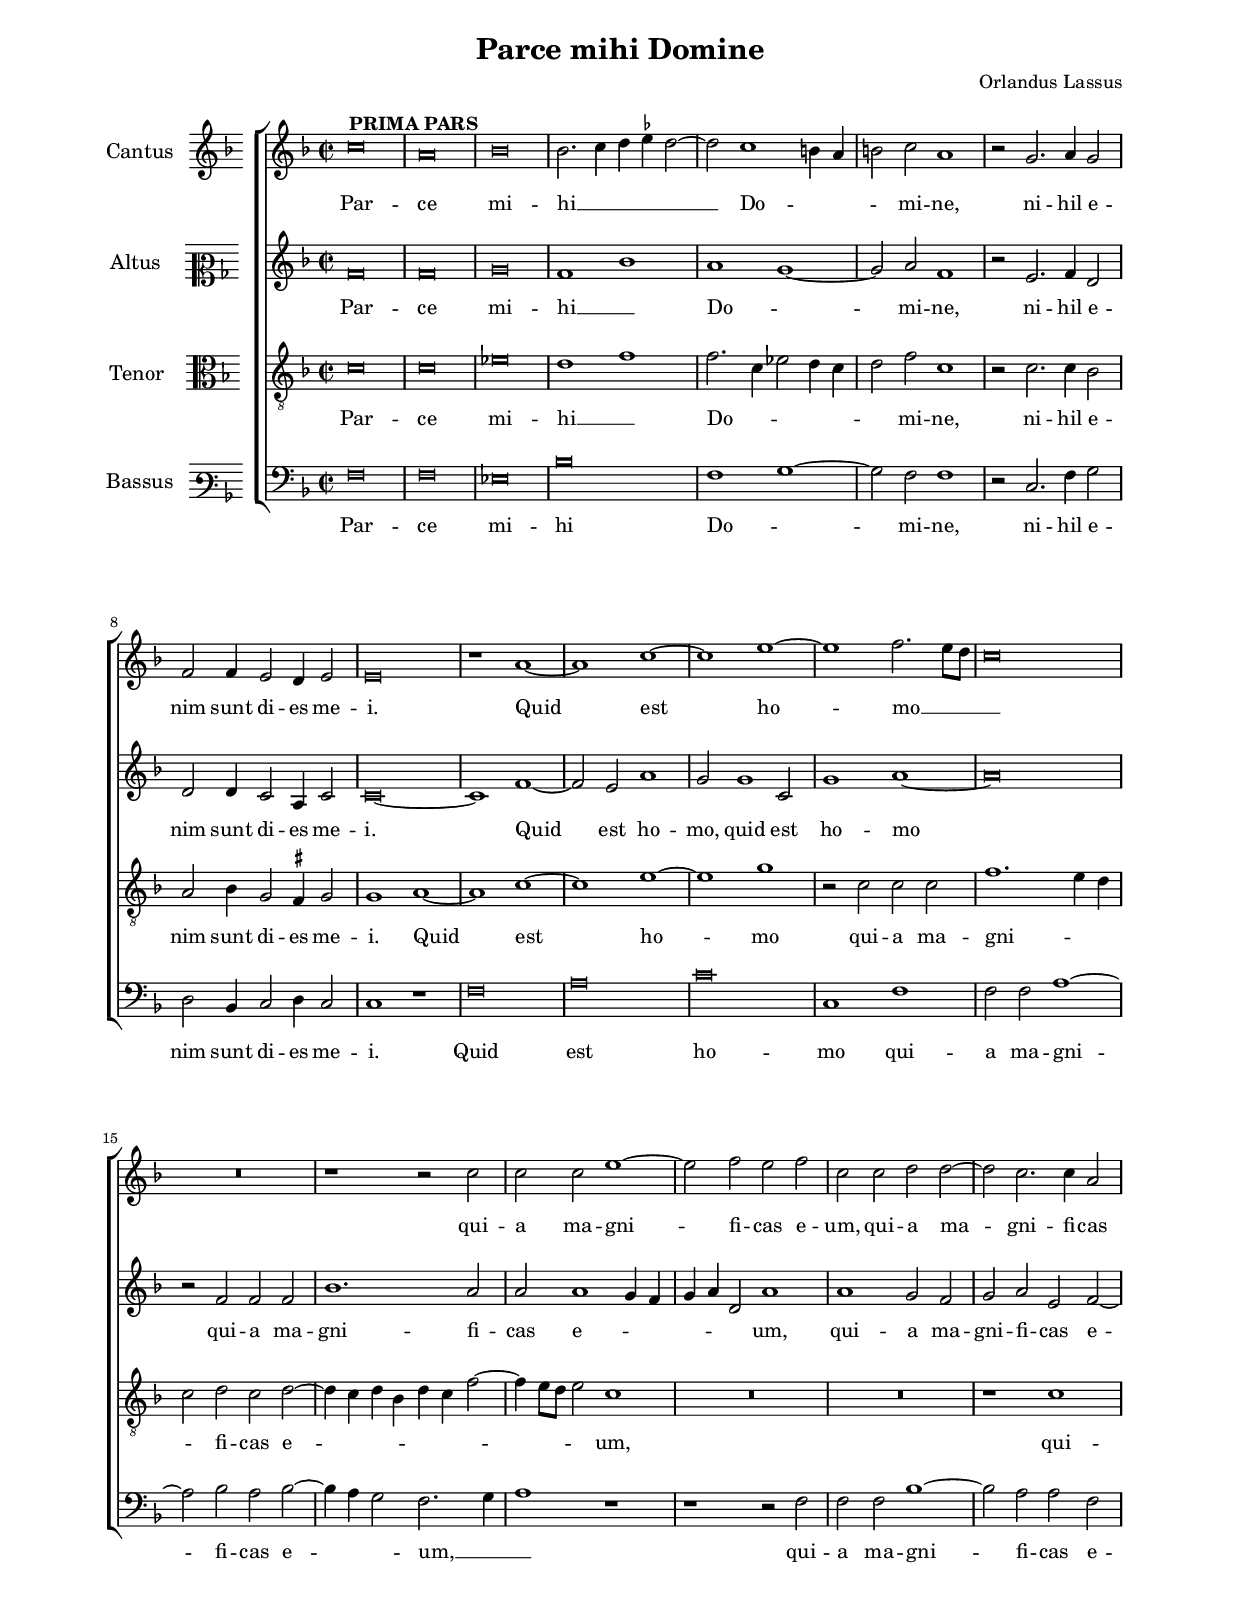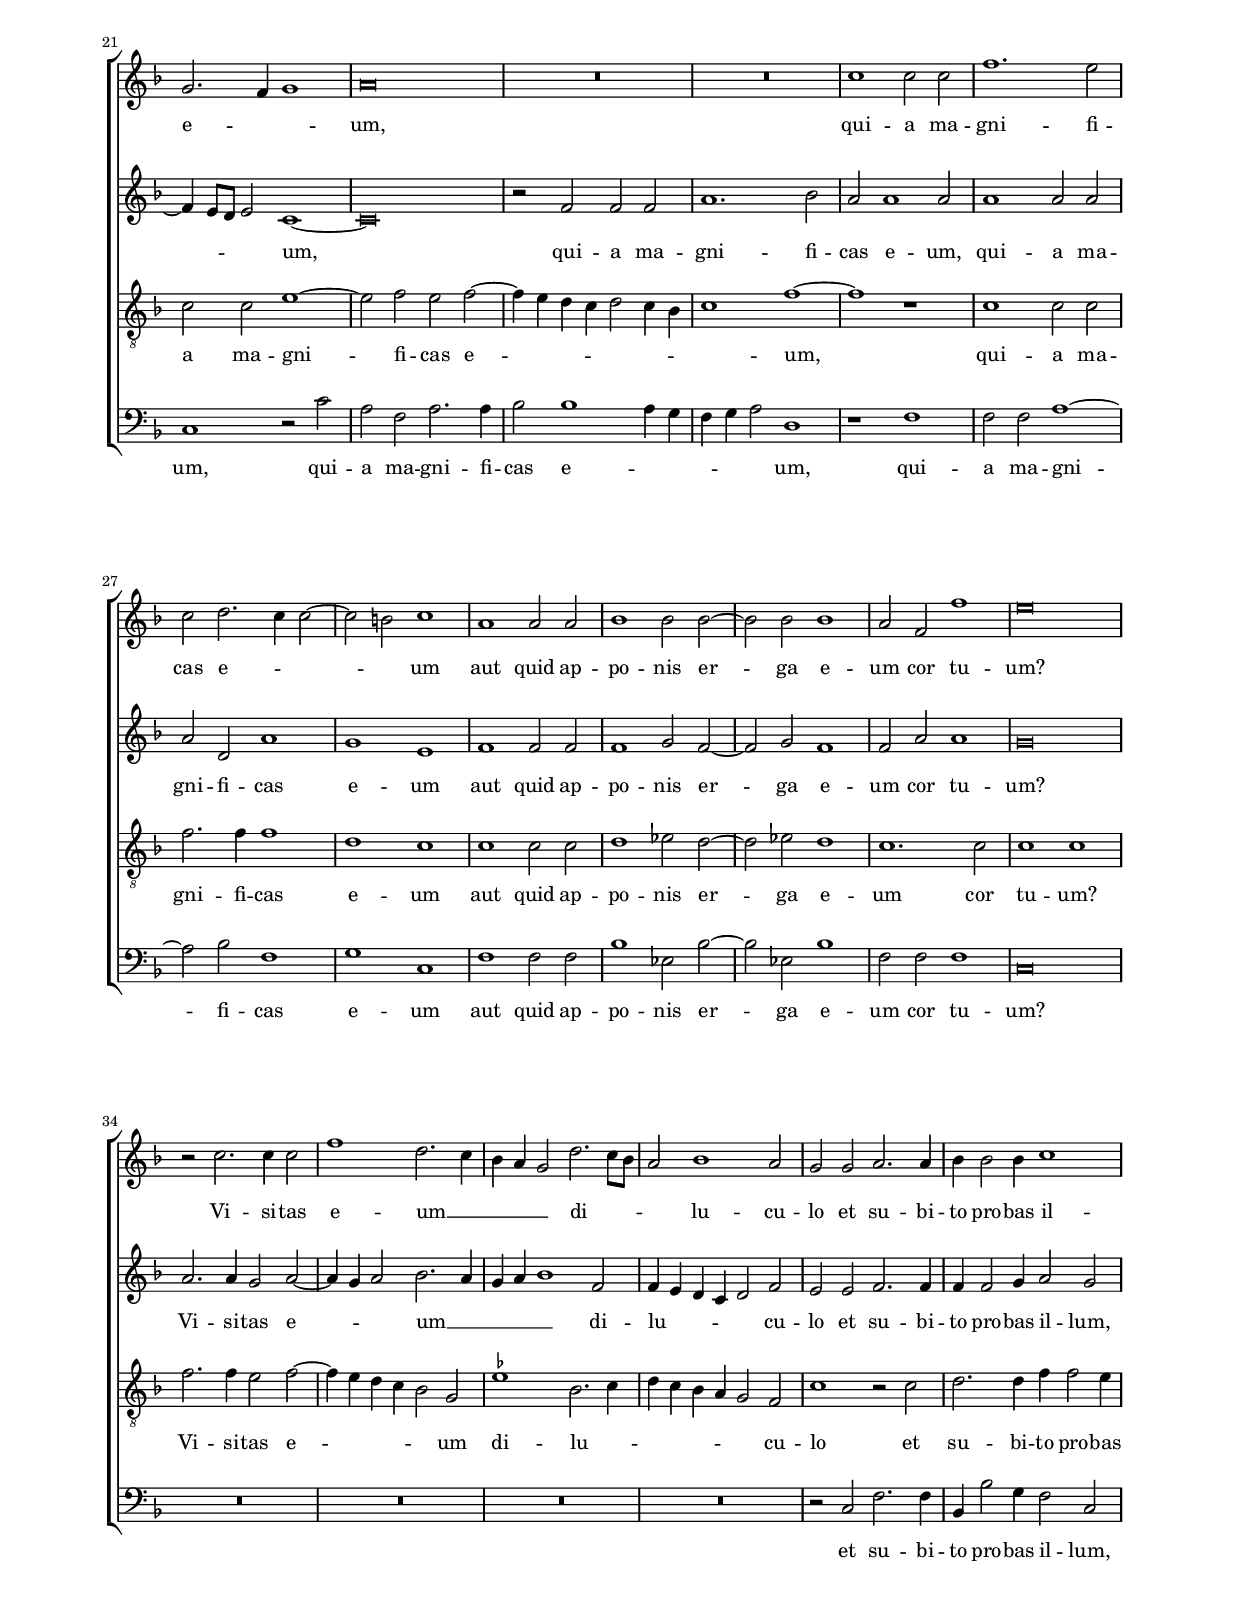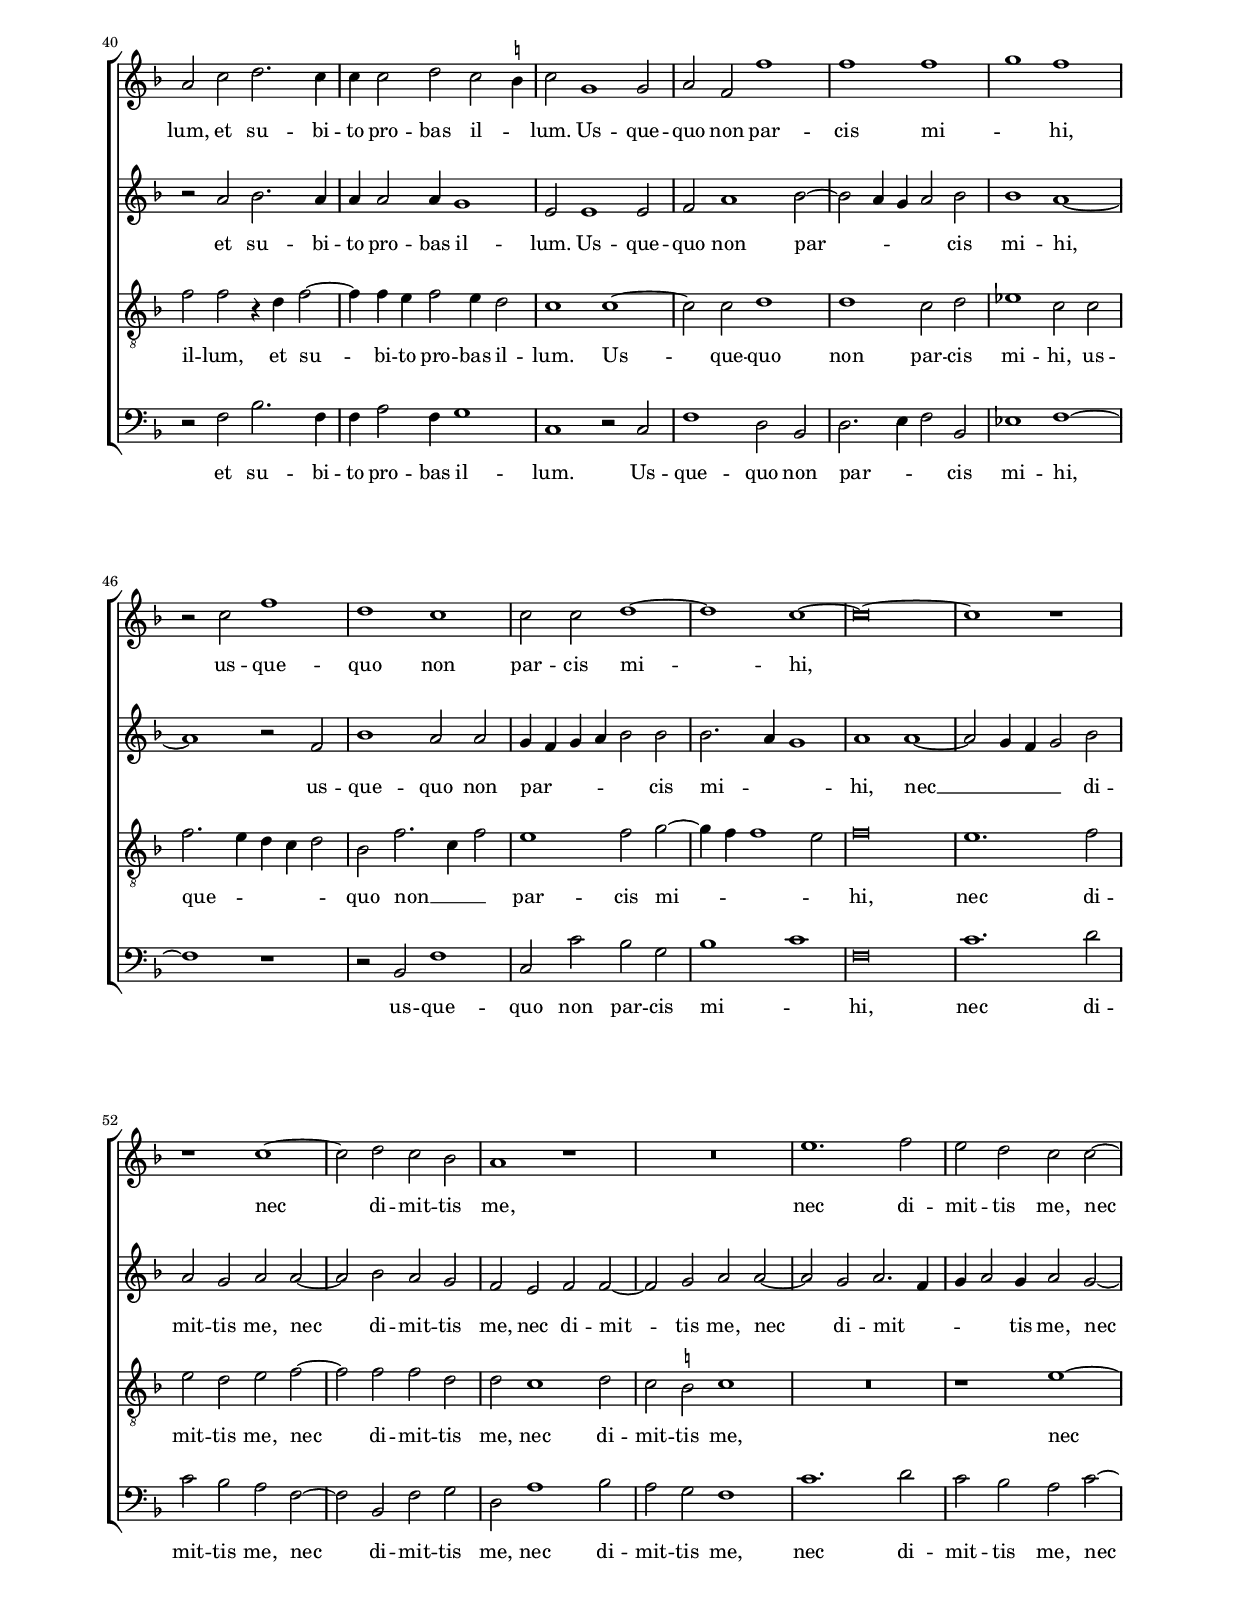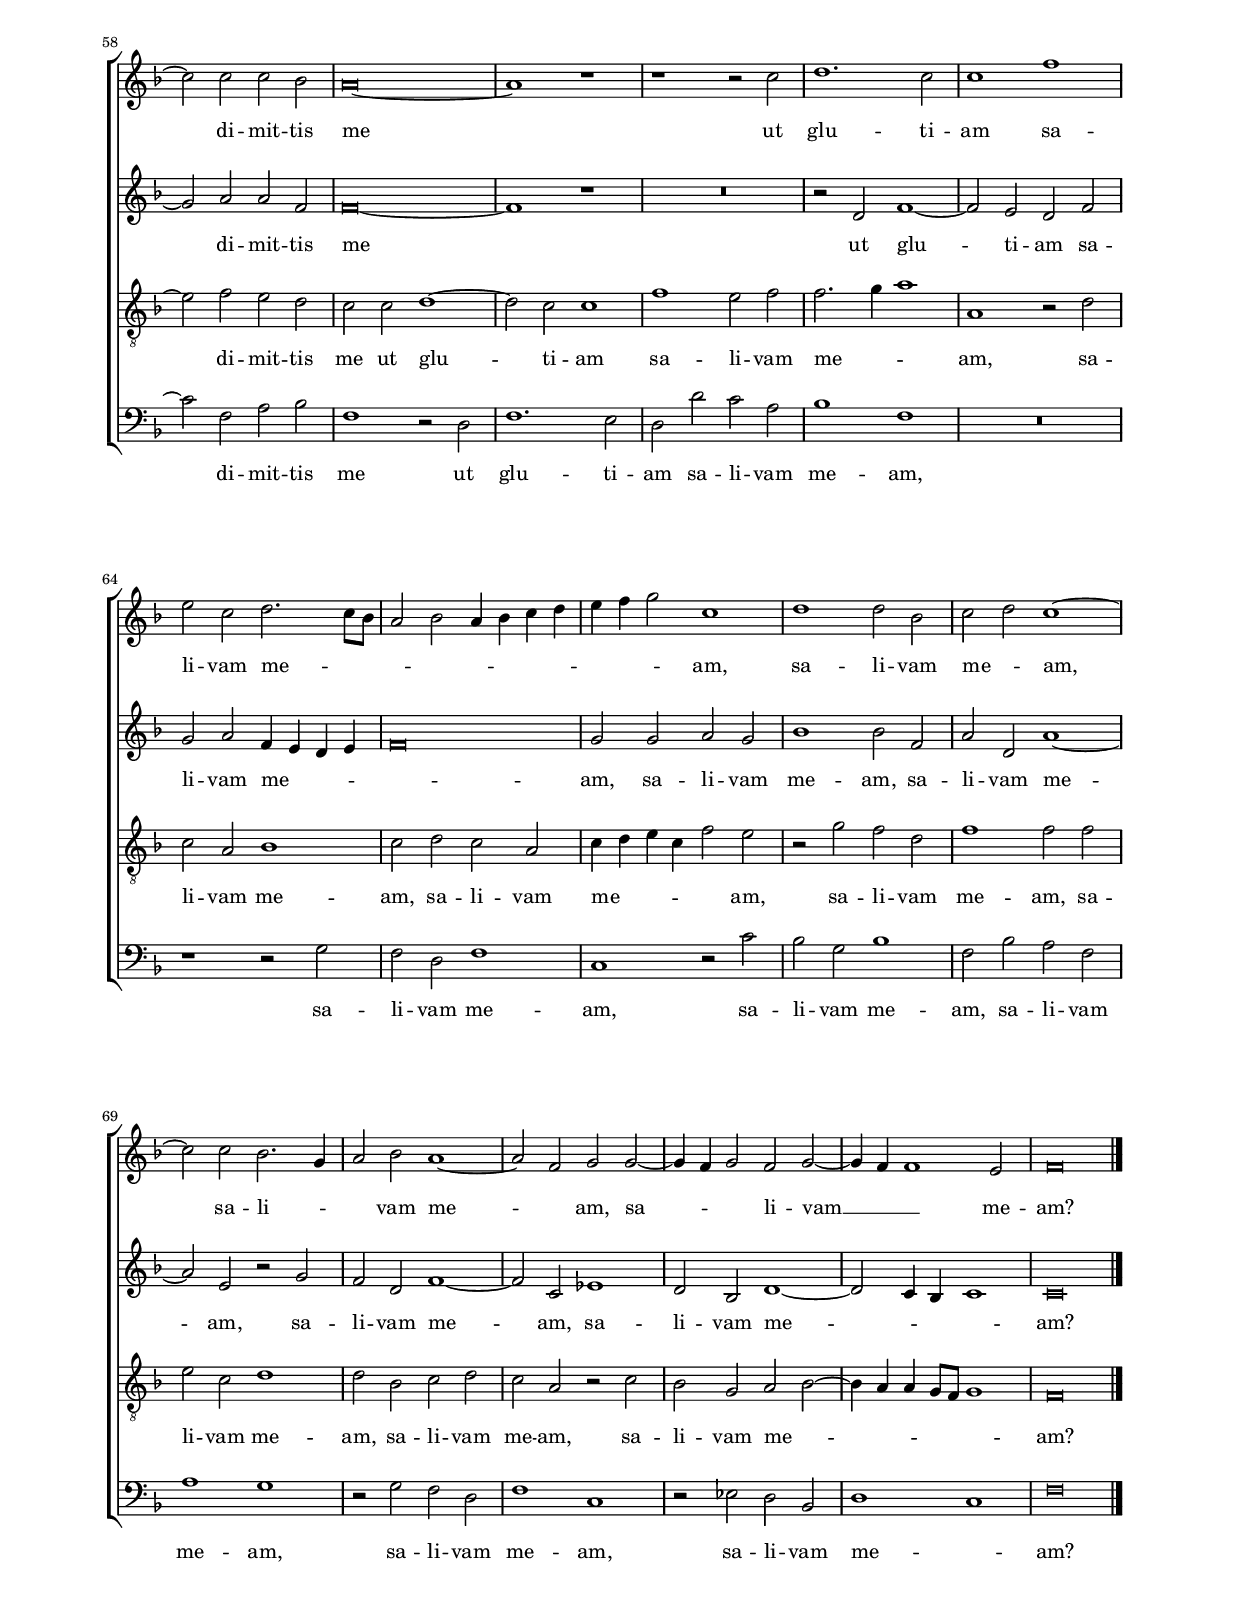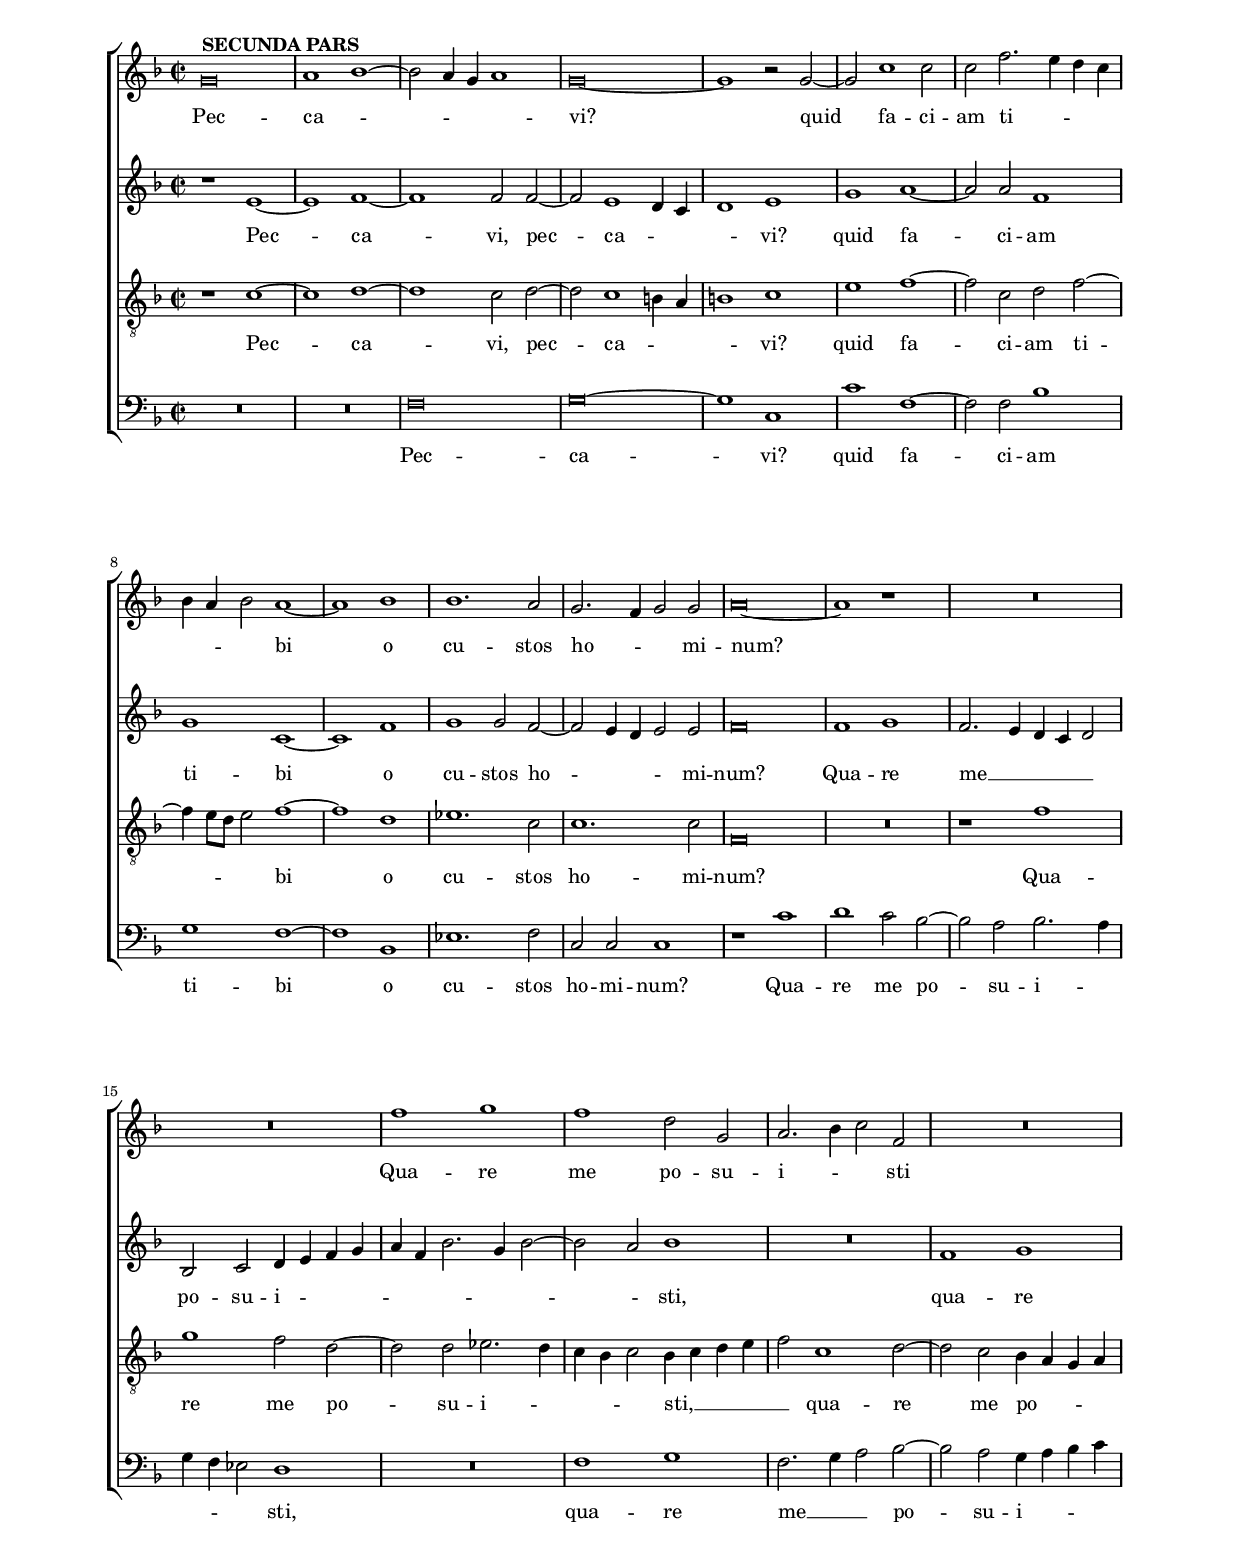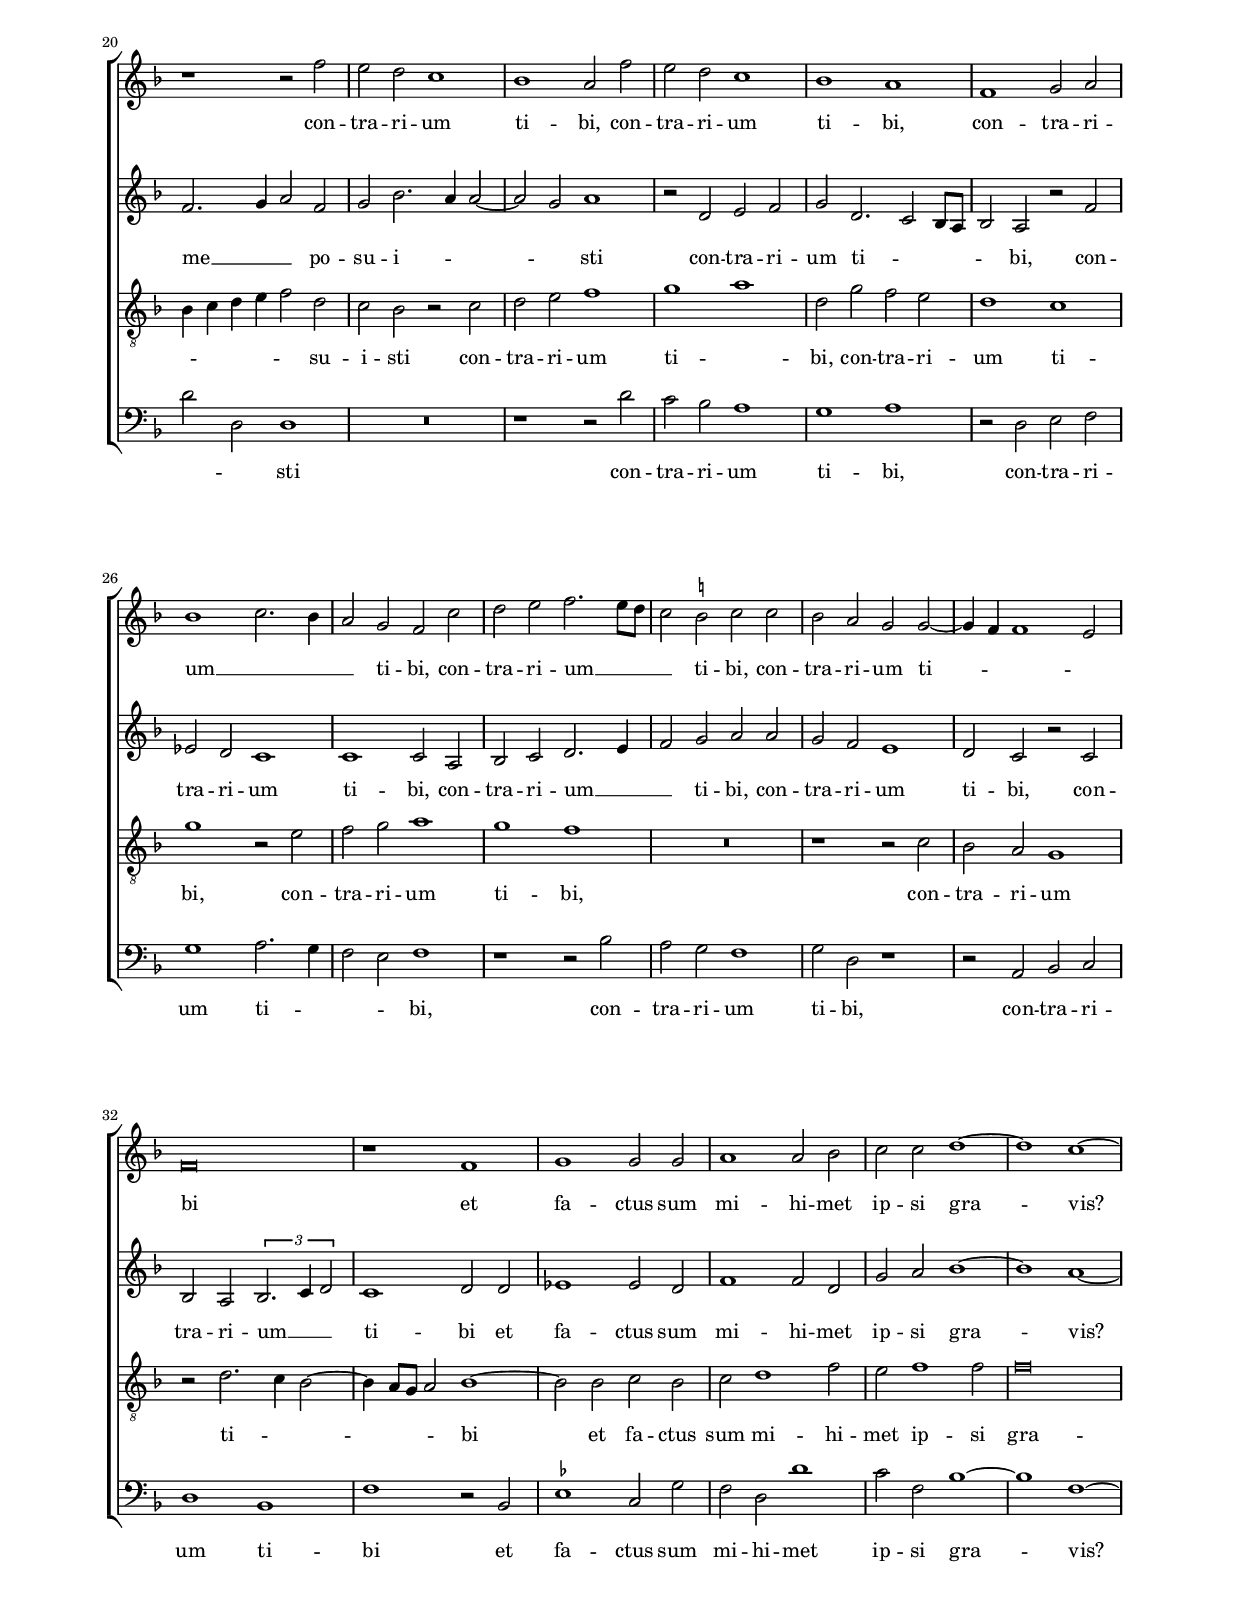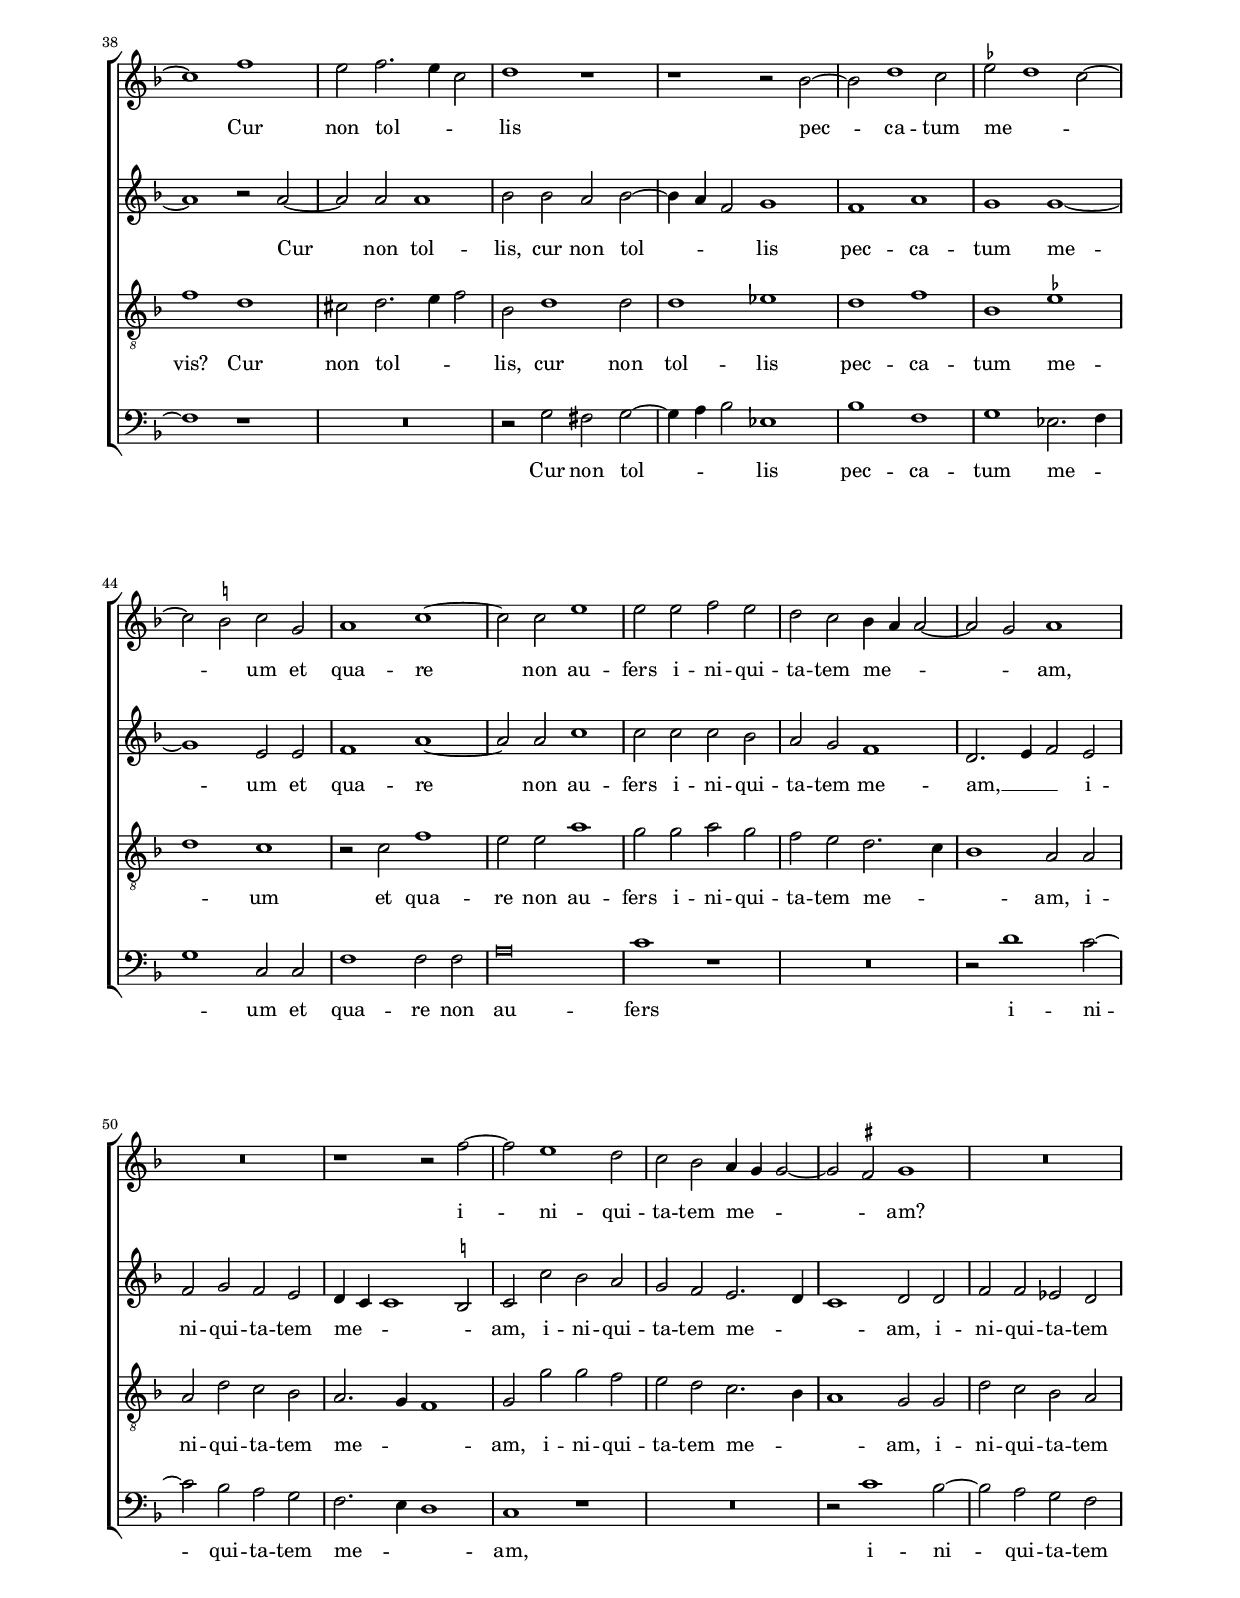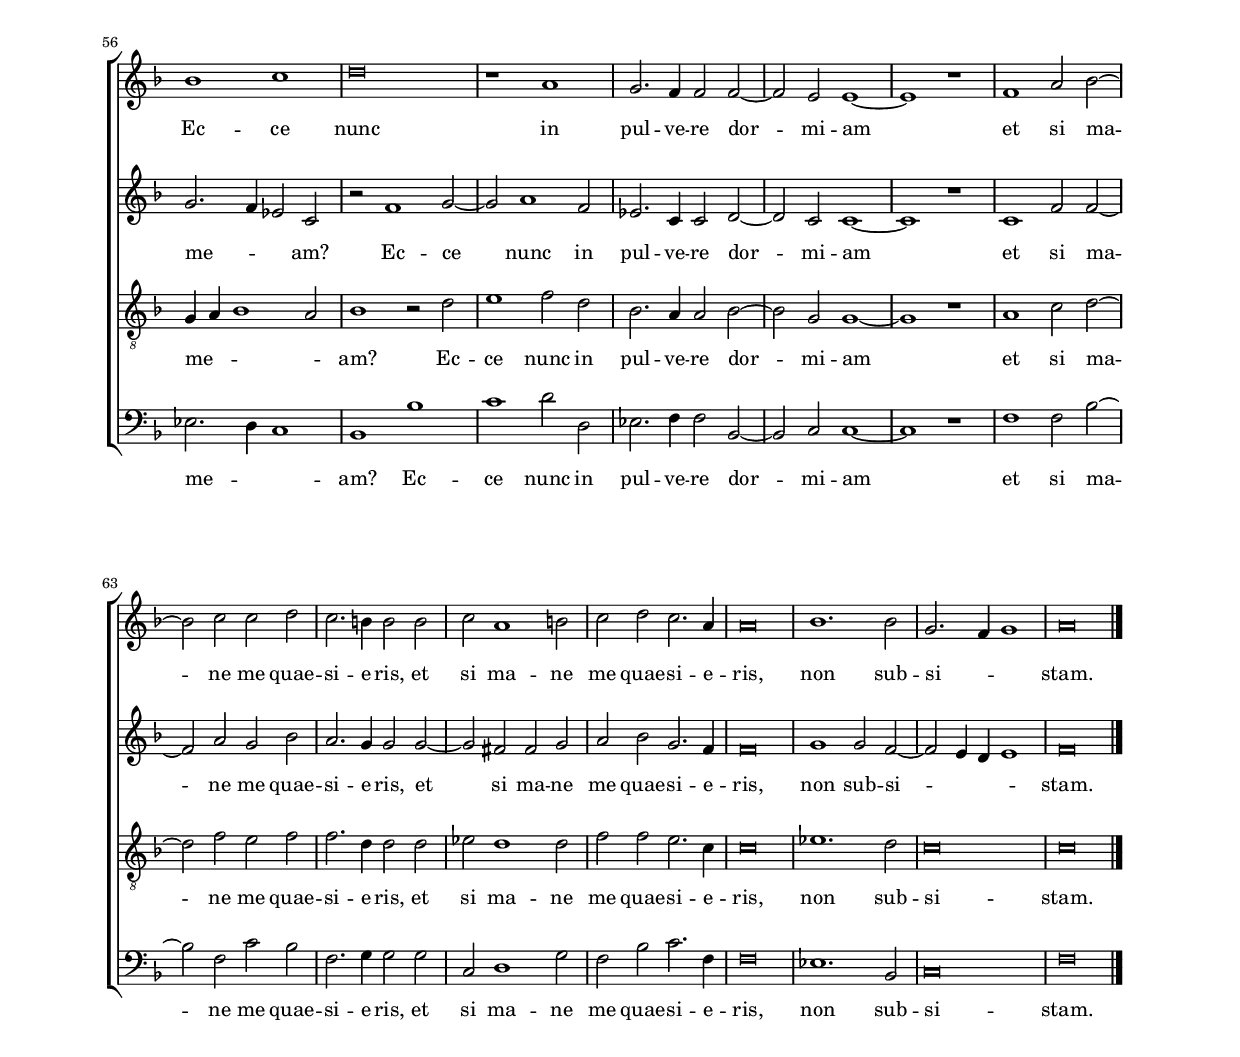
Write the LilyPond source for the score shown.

\header
{
  title="Parce mihi Domine"
  composer="Orlandus Lassus"
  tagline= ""
}

\version "2.18.2"
\include "deutsch.ly"
#(set-global-staff-size 16)
% #(set-default-paper-size "letter")
#(ly:set-option 'point-and-click #f)


	ficta = { \once \set suggestAccidentals = ##t }
	
	forget = #(define-music-function (parser location music) (ly:music?) #{
		\accidentalStyle forget
		$music
		\accidentalStyle default
		#})

	m = \melisma
	me = \melismaEnd


\paper
	{
	top-margin = 1.8 \cm
	bottom-margin = 1.8 \cm
	left-margin = 2 \cm
	right-margin = 2 \cm
	ragged-bottom = ##f
	ragged-last-bottom = ##t
	print-page-number = ##f
	score-system-spacing = #'((basic-distance . 20) (minimum-distance . 14) (padding . 8) (strechability . 50))
	system-system-spacing = #'((basic-distance . 20) (minimum-distance . 14) (padding . 8) (strechability . 50))
	scoreTitleMarkup = \markup { \fill-line  { \null \fontsize #2 \bold \fromproperty #'header:piece \fromproperty #'header:opus } }
%	systems-per-page = 3
%	min-systems-per-page = 3
	}

global = {
	\key f \major
	\time 2/2 \set Score.measureLength = #(ly:make-moment 2/1)
        \skip 1*148 \bar "|."
	% \time 3/1 \once \override Score.TimeSignature.style = #'single-digit \newSpacingSection
        % \mark \markup { \fontsize #-3 \note  #"1" #1 = \fontsize #-3 \note #"1." #1 }
	}
	

incipitcantus = \markup { \score {
	{
	\set Staff.instrumentName = \markup { \fontsize #1 "Cantus" }
	\key f \major
	\clef violin
	s4 \bar ""
	}
	\layout  {
	raggedright = ##t
	indent = 1.6 \cm
	line-width = 2.2\cm
	\context { \Staff \remove Time_signature_engraver }
	\override Staff.Clef.Y-extent = #'(0 . 0)
	}} \hspace #1 }
      
      
incipitaltus = \markup { \score {
	{
	\set Staff.instrumentName = \markup { \fontsize #1 "Altus" }
	\key f \major
	\clef mezzosoprano
	s4 \bar ""
	}
	\layout  {
	raggedright = ##t
	indent = 1.6 \cm
	line-width = 2.2\cm
	\context { \Staff \remove Time_signature_engraver }
	\override Staff.Clef.Y-extent = #'(0 . 0)
	}} \hspace #1 }


incipittenor = \markup { \score {
	{
	\set Staff.instrumentName = \markup { \fontsize #1 "Tenor" }
	\key f \major
	\clef alto
	s4 \bar ""
	}
	\layout  {
	raggedright = ##t
	indent = 1.6 \cm
	line-width = 2.2\cm
	\context { \Staff \remove Time_signature_engraver }
	\override Staff.Clef.Y-extent = #'(0 . 0)
	}} \hspace #1 }
      
      
incipitbassus = \markup { \score {
	{
	\set Staff.instrumentName = \markup { \fontsize #1 "Bassus" }
	\key f \major
	\clef varbaritone
	s4 \bar ""
	}
	\layout  {
	raggedright = ##t
	indent = 1.6 \cm
	line-width = 2.2\cm
	\context { \Staff \remove Time_signature_engraver }
	\override Staff.Clef.Y-extent = #'(0 . 0)
	}} \hspace #1 }


cantus =  \relative c''
	{
	c\breve^\markup { \left-align \bold "PRIMA PARS" }
	a\breve
	b\breve
	b2. c4 d \ficta es d2~
%5
	d2 c1 h4 a |
	h2 c a1
	r2 g2. a4 g2
	f2 f4 e2 d4 e2
	e\breve
%10
	r1 a~ |
	a1 c~
	c1 e~
	e1 f2. e8 d
	c\breve
%15
	R\breve |
	r1 r2 c
	c2 c e1~
	e2 f e f
	c2 c d d~
%20
	d2 c2. c4 a2 |
	g2. f4 g1
	a\breve
	R\breve
	R\breve
%25
	c1 c2 c |
	f1. e2
	c2 d2. c4 c2~
	c2 h c1
	a1 a2 a
%30
	b1 b2 b~ |
	b2 b b1
	a2 f f'1
	e\breve
	r2 c2. c4 c2
%35
	f1 d2. c4 |
	b4 a g2 d'2. c8 b
	a2 b1 a2
	g2 g a2. a4
	b4 b2 b4 c1
%40
	a2 c d2. c4 |
	c4 c2 d c \ficta h4
	c2 g1 g2
	a2 f f'1
	f1 f
%45
	g1 f |
	r2 c f1
	d1 c
	c2 c d1~
	d1 c~
%50
	c\breve~ |
	c1 r
	r1 c~
	c2 d c b
	a1 r
%55
	R\breve |
	e'1. f2
	e2 d c c~
	c2 c c b
	a\breve~
%60
	a1 r |
	r1 r2 c
	d1. c2
	c1 f
	e2 c d2. c8 b
%65
	a2 b a4 b c d |
	e4 f g2 c,1
	d1 d2 b
	c2 d c1~
	c2 c b2. g4
%70
	a2 b a1~ |
	a2 f g g~
	g4 f g2 f g~
	g4 f f1 e2
	f\breve |
	}


altus =  \relative c'
        {
	f\breve
	f\breve
	g\breve
	f1 b
%5
	a1 g~ |
	g2 a f1
	r2 e2. f4 d2
	d2 d4 c2 a4 c2
	c\breve~
%10
	c1 f~ |
	f2 e a1
	g2 g1 c,2
	g'1 a~
	a\breve
%15
	r2 f f f |
	b1. a2
	a2 a1 g4 f
	g4 a d,2 a'1
	a1 g2 f
%20
	g2 a e f~ |
	f4 e8 d e2 c1~
	c\breve
	r2 f f f
	a1. b2
%25
	a2 a1 a2 |
	a1 a2 a
	a2 d, a'1
	g1 e
	f1 f2 f
%30
	f1 g2 f~ |
	f2 g f1
	f2 a a1
	g\breve
	a2. a4 g2 a~
%35
	a4 g a2 b2. a4 |
	g4 a b1 f2
	f4 e d c d2 f
	e2 e f2. f4
	f4 f2 g4 a2 g
%40
	r2 a b2. a4 |
	a4 a2 a4 g1
	e2 e1 e2
	f2 a1 b2~
	b2 a4 g a2 b
%45
	b1 a~ |
	a1 r2 f
	b1 a2 a
	g4 f g a b2 b
	b2. a4 g1
%50
	a1 a~ |
	a2 g4 f g2 b
	a2 g a a~
	a2 b a g
	f2 e f f~
%55
	f2 g a a~ |
	a2 g a2. f4
	g4 a2 g4 a2 g~
	g2 a a f
	f\breve~
%60
	f1 r |
	R\breve
	r2 d f1~
	f2 e d f
	g2 a f4 e d e
%65
	f\breve |
	g2 g a g
	b1 b2 f
	a2 d, a'1~
	a2 e r g
%70
	f2 d f1~ |
	f2 c es1
	d2 b d1~
	d2 c4 b c1
	c\breve |
	}


tenor =  \relative c'
	{
	c\breve
	c\breve
	es\breve
	d1 f
%5
	f2. c4 es2 d4 c |
	d2 f c1
	r2 c2. c4 b2
	a2 b4 g2 \ficta fis4 g2
	g1 a~
%10
	a1 c~ |
	c1 e~
	e1 g
	r2 c, c c
	f1. e4 d
%15
	c2 d c d~ |
	d4 c d b d c f2~
	f4 e8 d e2 c1
	R\breve
	R\breve
%20
	r1 c |
	c2 c e1~
	e2 f e f~
	f4 e d c d2 c4 b
	c1 f~
%25
	f1 r |
	c1 c2 c
	f2. f4 f1
	d1 c
	c1 c2 c
%30
	d1 es2 d~ |
	d2 es d1
	c1. c2
	c1 c
	f2. f4 e2 f~
%35
	f4 e d c b2 g |
	\ficta es'1 b2. c4
	d4 c b a g2 f
	c'1 r2 c
	d2. d4 f4 f2 e4
%40
	f2 f r4 d f2~ |
	f4 f e f2 e4 d2
	c1 c~
	c2 c d1
	d1 c2 d
%45
	es1 c2 c |
	f2. e4 d c d2
	b2 f'2. c4 f2
	e1 f2 g~
	g4 f f1 e2
%50
	f\breve |
	e1. f2
	e2 d e f~
	f2 f f d
	d2 c1 d2
%55
	c2 \ficta h c1 |
	R\breve
	r1 e~
	e2 f e d
	c2 c d1~
%60
	d2 c c1 |
	f1 e2 f
	f2. g4 a1
	a,1 r2 d
	c2 a b1
%65
	c2 d c a |
	c4 d e c f2 e
	r2 g f d
	f1 f2 f
	e2 c d1
%70
	d2 b c d |
	c2 a r c
	b2 g a b~
	b4 a a g8 f g1
	f\breve |
	}


bassus  =  \relative c
	{
	f\breve
	f\breve
	es\breve
	b'\breve
%5
	f1 g~ |
	g2 f f1
	r2 c2. f4 g2
	d2 b4 c2 d4 c2
	c1 r
%10
	f\breve |
	a\breve
	c\breve
	c,1 f
	f2 f a1~
%15
	a2 b a b~ |
	b4 a g2 f2. g4
	a1 r
	r1 r2 f
	f2 f b1~
%20
	b2 a a f |
	c1 r2 c'
	a2 f a2. a4
	b2 b1 a4 g
	f4 g a2 d,1
%25
	r1 f |
	f2 f a1~
	a2 b f1
	g1 c,
	f1 f2 f
%30
	b1 es,2 b'~ |
	b2 es, b'1
	f2 f f1
	c\breve
	R\breve
%35
	R\breve |
	R\breve
	R\breve
	r2 c f2. f4
	b,4 b'2 g4 f2 c
%40
	r2 f b2. f4 |
	f4 a2 f4 g1
	c,1 r2 c
	f1 d2 b
	d2. e4 f2 b,
%45
	es1 f~ |
	f1 r
	r2 b, f'1
	c2 c' b g
	b1 c
%50
	f,\breve |
	c'1. d2
	c2 b a f~
	f2 b, f' g
	d2 a'1 b2
%55
	a2 g f1 |
	c'1. d2
	c2 b a c~
	c2 f, a b
	f1 r2 d
%60
	f1. e2 |
	d2 d' c a
	b1 f
	R\breve
	r1 r2 g
%65
	f2 d f1 |
	c1 r2 c'
	b2 g b1
	f2 b a f
	a1 g
%70
	r2 g f d |
	f1 c
	r2 es d b
	d1 c
	f\breve |
	}


lyricscantus = \lyricmode {
	Par -- ce mi -- hi __ _ _ _ _ Do -- _ _ _ mi -- ne, ni -- hil e -- nim sunt di -- es me -- i.
        Quid est ho -- mo __ _ _ _
        qui -- a ma -- gni -- fi -- cas e -- um,
        qui -- a ma -- gni -- fi -- cas e -- _ _ um,
        qui -- a ma -- gni -- fi -- cas e -- _ _ _ um
        aut quid ap -- po -- nis er -- ga e -- um cor tu -- um?
        Vi -- si -- tas e -- um __ _ _ _ _ di -- _ _ _ lu -- cu -- lo 
        et su -- bi -- to pro -- bas il -- lum,
        et su -- bi -- to pro -- bas il -- _ lum.
        Us -- que -- quo non par -- cis mi -- _ hi,
        us -- que -- quo non par -- cis mi -- hi,
        nec di -- mit -- tis me,
        nec di -- mit -- tis me,
        nec di -- mit -- tis me
        ut glu -- ti -- am 
        sa -- li -- vam me -- _ _ _ _ _ _ _ _ _ _ _ am,
        sa -- li -- vam me -- _ am,
        sa -- li -- _ _ vam me -- _ am,
        sa -- _ _ li -- vam __ _ _ me -- am?
	}


lyricsaltus = \lyricmode {
	Par -- ce mi -- hi __ _ Do -- _ mi -- ne, ni -- hil e -- nim sunt di -- es me -- i.
        Quid est ho -- mo,
        quid est ho -- mo
        qui -- a ma -- gni -- fi -- cas e -- _ _ _ _ _ um,
        qui -- a ma -- gni -- fi -- cas e -- _ _ _ um,
        qui -- a ma -- gni -- fi -- cas e -- um,
        qui -- a ma -- gni -- fi -- cas e -- um
        aut quid ap -- po -- nis er -- ga e -- um cor tu -- um?
        Vi -- si -- tas e -- _ _ um __ _ _ _ _ di -- lu -- _ _ _ _ cu -- lo 
        et su -- bi -- to pro -- bas il -- lum,
        et su -- bi -- to pro -- bas il -- lum.
        Us -- que -- quo non par -- _ _ _ cis mi -- hi,
        us -- que -- quo non par -- _ _ _ _ cis mi -- _ _ hi,
        nec __ _ _ _ di -- mit -- tis me,
        nec di -- mit -- tis me,
        nec di -- mit -- tis me,
        nec di -- mit -- _ _ _ tis me,
        nec di -- mit -- tis me
        ut glu -- ti -- am 
        sa -- li -- vam me -- _ _ _ _ am,
        sa -- li -- vam me -- am,
        sa -- li -- vam me -- am,
        sa -- li -- vam me -- am,
        sa -- li -- vam me -- _ _ _ am?
	}


lyricstenor = \lyricmode {
	Par -- ce mi -- hi __ _ Do -- _ _ _ _ _ mi -- ne, ni -- hil e -- nim sunt di -- es me -- i.
        Quid est ho -- mo 
        qui -- a ma -- gni -- _ _ _ fi -- cas e -- _ _ _ _ _ _ _ _ _ um,
        qui -- a ma -- gni -- fi -- cas e -- _ _ _ _ _ _ _ um,
        qui -- a ma -- gni -- fi -- cas e -- um
        aut quid ap -- po -- nis er -- ga e -- um cor tu -- um?
        Vi -- si -- tas e -- _ _ _ _ um di -- lu -- _ _ _ _ _ _ cu -- lo 
        et su -- bi -- to pro -- bas il -- lum,
        et su -- bi -- to pro -- bas il -- lum.
        Us -- que -- quo non par -- cis mi -- hi,
        us -- que -- _ _ _ _ quo non __ _ _ par -- cis mi -- _ _ _ hi,
        nec di -- mit -- tis me,
        nec di -- mit -- tis me,
        nec di -- mit -- tis me,
        nec di -- mit -- tis me
        ut glu -- ti -- am 
        sa -- li -- vam me -- _ _ am,
        sa -- li -- vam me -- am,
        sa -- li -- vam me -- _ _ _ _ am,
        sa -- li -- vam me -- am,
        sa -- li -- vam me -- am,
        sa -- li -- vam me -- am,
        sa -- li -- vam me -- _ _ _ _ _ _ am?
	}


lyricsbassus = \lyricmode {
	Par -- ce mi -- hi Do -- _ mi -- ne, ni -- hil e -- nim sunt di -- es me -- i.
        Quid est ho -- mo 
        qui -- a ma -- gni -- fi -- cas e -- _ _ um, __ _ _
        qui -- a ma -- gni -- fi -- cas e -- um,
        qui -- a ma -- gni -- fi -- cas e -- _ _ _ _ _ um,
        qui -- a ma -- gni -- fi -- cas e -- um
        aut quid ap -- po -- nis er -- ga e -- um cor tu -- um?
        et su -- bi -- to pro -- bas il -- lum,
        et su -- bi -- to pro -- bas il -- lum.
        Us -- que -- quo non par -- _ _ cis mi -- hi,
        us -- que -- quo non par -- cis mi -- _ hi,
        nec di -- mit -- tis me,
        nec di -- mit -- tis me,
        nec di -- mit -- tis me,
        nec di -- mit -- tis me,
        nec di -- mit -- tis me
        ut glu -- ti -- am 
        sa -- li -- vam me -- am,
        sa -- li -- vam me -- am,
        sa -- li -- vam me -- am,
        sa -- li -- vam me -- am,
        sa -- li -- vam me -- am,
        sa -- li -- vam me -- _ am?
	}


\score
{  
  % \transpose {
	\new ChoirStaff \with { \override StaffGrouper.staff-staff-spacing.basic-distance = #13 }
	<<


	\new Staff << \global
	\new Voice="v1" {
		\set Staff.instrumentName=\incipitcantus
        %       \set Staff.instrumentName="S"
		\set Staff.midiInstrument = "reed organ"
		\clef violin
		\cantus }
	\new Lyrics \lyricsto "v1" {\lyricscantus }
	>>


	\new Staff << \global
	\new Voice="v2" {
		\set Staff.instrumentName=\incipitaltus
        %       \set Staff.instrumentName="A"
		\set Staff.midiInstrument = "reed organ"
		\clef violin 
		\altus}
	\new Lyrics \lyricsto "v2" {\lyricsaltus }
	>>


	\new Staff << \global
	\new Voice="v3" {
		\set Staff.instrumentName=\incipittenor
        %       \set Staff.instrumentName="T"
		\set Staff.midiInstrument = "reed organ"
		\clef "G_8"
		\tenor }
	\new Lyrics \lyricsto "v3" {\lyricstenor }
	>>


	\new Staff << \global
	\new Voice="v4" {
		\set Staff.instrumentName=\incipitbassus
        %       \set Staff.instrumentName="B"
		\set Staff.midiInstrument = "reed organ"
		\clef "bass" 
		\bassus }
	\new Lyrics \lyricsto "v4" {\lyricsbassus}
	>>

	>>
	% } % transpose

	\layout
	{
	indent = 2.5 \cm
	\context { \Lyrics \override VerticalAxisGroup.nonstaff-relatedstaff-spacing.padding = #2 }
%	\context { \Lyrics \override LyricText.font-size = #1 }
	\context { \Staff \override TimeSignature.break-visibility = #end-of-line-invisible }
%	\context { \Staff \override InstrumentName.X-offset = #'-25 }
%	\context { \Voice \override Slur.transparent = ##t }
%	\context { \Voice \override AccidentalSuggestion.avoid-slur = #'ignore }
%	\context { \Voice \override AccidentalSuggestion.outside-staff-priority = ##f }
	\context { \Score \override BarNumber.padding = #2 }
	\context { \Voice \override NoteHead.style = #'baroque }
	}

\midi
	{
    	\tempo 2 = 90
	}

}

%%%%%%%%%%%%%%%%%%%%  SECUNDA PARS


global = {
	\key f \major
	\time 2/2 \set Score.measureLength = #(ly:make-moment 2/1)
        \skip 1*140 \bar "|."
	}


cantus =  \relative c''
	{
	g\breve^\markup { \left-align \bold "SECUNDA PARS" }
	a1 b~
	b2 a4 g a1
	g\breve~
%5
	g1 r2 g~ |
	g2 c1 c2
	c2 f2. e4 d c
	b4 a b2 a1~
	a1 b
%10
	b1. a2 |
	g2. f4 g2 g
	a\breve~
	a1 r
	R\breve
%15
	R\breve |
	f'1 g
	f1 d2 g,
	a2. b4 c2 f,
	R\breve
%20
	r1 r2 f' |
	e2 d c1
	b1 a2 f'
	e2 d c1
	b1 a
%25
	f1 g2 a |
	b1 c2. b4
	a2 g f c'
	d2 e f2. e8 d
	c2 \ficta h c c
%30
	b2 a g g~ |
	g4 f f1 e2
	f\breve
	r1 f
	g1 g2 g
%35
	a1 a2 b |
	c2 c d1~
	d1 c~
	c1 f
	e2 f2. e4 c2
%40
	d1 r |
	r1 r2 b~
	b2 d1 c2
	\ficta es2 d1 c2~
	c2 \ficta h c g
%45
	a1 c~ |
	c2 c e1
	e2 e f e
	d2 c b4 a a2~
	a2 g a1
%50
	R\breve |
	r1 r2 f'~
	f2 e1 d2
	c2 b a4 g g2~
	g2 \ficta fis g1
%55
	R\breve |
	b1 c
	d\breve
	r1 a
	g2. f4 f2 f~
%60
	f2 e e1~ |
	e1 r
	f1 a2 b~
	b2 c c d
	c2. h4 h2 h
%65
	c2 a1 h2 |
	c2 d c2. a4
	a\breve
	b1. b2
	g2. f4 g1
%70
	a\breve |
	}


altus =  \relative c'
        {
	r1 e~
	e1 f~
	f1 f2 f~
	f2 e1 d4 c
%5
	d1 e |
	g1 a~
	a2 a f1
	g1 c,~
	c1 f
%10
	g1 g2 f~ |
	f2 e4 d e2 e
	f\breve
	f1 g
	f2. e4 d c d2
%15
	b2 c d4 e f g |
	a4 f b2. g4 b2~
	b2 a b1
	R\breve
	f1 g
%20
	f2. g4 a2 f |
	g2 b2. a4 a2~
	a2 g a1
	r2 d, e f
	g2 d2. c2 b8 a
%25
	b2 a r f' |
	es2 d c1
	c1 c2 a
	b2 c d2. e4
	f2 g a a
%30
	g2 f e1 |
	d2 c r c
        b2 a \tuplet 3/2 { b2. c4 d2 } 
	c1 d2 d
	es1 es2 d
%35
	f1 f2 d |
	g2 a b1~
	b1 a~
	a1 r2 a~
	a2 a a1
%40
	b2 b a b~ |
	b4 a f2 g1
	f1 a
	g1 g~
	g1 e2 e
%45
	f1 a~ |
	a2 a c1
	c2 c c b
	a2 g f1
	d2. e4 f2 e
%50
	f2 g f e |
	d4 c c1 \ficta h2
	c2 c' b a
	g2 f e2. d4
	c1 d2 d
%55
	f2 f es d |
	g2. f4 es2 c
	r2 f1 g2~
	g2 a1 f2
	es2. c4 c2 d~
%60
	d2 c c1~ |
	c1 r
	c1 f2 f~
	f2 a g b
	a2. g4 g2 g~
%65
	g2 fis fis g |
	a2 b g2. f4
	f\breve
	g1 g2 f~
	f2 e4 d e1
%70
	f\breve |
	}


tenor =  \relative c'
	{
	r1 c~
	c1 d~
	d1 c2 d~
	d2 c1 h4 a
%5
	h1 c |
	e1 f~
	f2 c d f~
	f4 e8 d e2 f1~
	f1 d
%10
	es1. c2 |
	c1. c2
	f,\breve
	R\breve
	r1 f'
%15
	g1 f2 d~ |
	d2 d es2. d4
	c4 b c2 b4 c d e
	f2 c1 d2~
	d2 c b4 a g a
%20
	b4 c d e f2 d |
	c2 b r c
	d2 e f1 |
	g1 a
	d,2 g f e
%25
	d1 c |
	g'1 r2 e
	f2 g a1
	g1 f
	R\breve
%30
	r1 r2 c |
	b2 a g1
	r2 d'2. c4 b2~
	b4 a8 g a2 b1~
	b2 b c b
%35
	c2 d1 f2 |
	e2 f1 f2
	f\breve
	f1 d
	cis2 d2. e4 f2
%40
	b,2 d1 d2 |
	d1 es
	d1 f
	b,1 \ficta es
	d1 c
%45
	r2 c f1 |
	e2 e a1
	g2 g a g
	f2 e d2. c4
	b1 a2 a
%50
	a2 d c b |
	a2. g4 f1
	g2 g' g f
	e2 d c2. b4
	a1 g2 g
%55
	d'2 c b a |
	g4 a b1 a2
	b1 r2 d
	e1 f2 d
	b2. a4 a2 b~
%60
	b2 g g1~ |
	g1 r
	a1 c2 d~
	d2 f e f
	f2. d4 d2 d
%65
	es2 d1 d2 |
	f2 f e2. c4
	c\breve
	es1. d2
	c\breve
%70
	c\breve |
	}


bassus  =  \relative c
	{
	R\breve
	R\breve
	f\breve
	g\breve~
%5
	g1 c, |
	c'1 f,~
	f2 f b1
	g1 f~
	f1 b,
%10
	es1. f2 |
	c2 c c1
	r1 c'
	d1 c2 b~
	b2 a b2. a4
%15
	g4 f es2 d1 |
	R\breve
	f1 g
	f2. g4 a2 b~
	b2 a g4 a b c
%20
	d2 d, d1 |
	R\breve
	r1 r2 d'
	c2 b a1
	g1 a
%25
	r2 d, e f |
	g1 a2. g4
	f2 e f1
	r1 r2 b
	a2 g f1
%30
	g2 d r1 |
	r2 a b c
	d1 b
	f'1 r2 b,
	\ficta es1 c2 g'
%35
	f2 d d'1 |
	c2 f, b1~
	b1 f~
	f1 r
	R\breve
%40
	r2 g fis g~ |
	g4 a b2 es,1
	b'1 f
	g1 es2. f4
	g1 c,2 c
%45
	f1 f2 f |
	a\breve
	c1 r
	R\breve
	r2 d1 c2~
%50
	c2 b a g |
	f2. e4 d1
	c1 r
	R\breve
	r2 c'1 b2~
%55
	b2 a g f |
	es2. d4 c1
	b1 b'
	c1 d2 d,
	es2. f4 f2 b,~
%60
	b2 c c1~ |
	c1 r
	f1 f2 b~
	b2 f c' b
	f2. g4 g2 g
%65
	c,2 d1 g2 |
	f2 b c2. f,4
	f\breve
	es1. b2
	c\breve
%70
	f\breve |
	}


lyricscantus = \lyricmode {
	Pec -- ca -- _ _ _ _ vi?
        quid fa -- ci -- am ti -- _ _ _ _ _ _ bi o cu -- stos ho -- _ _ mi -- num?
        Qua -- re me po -- su -- i -- _ _ sti 
        con -- tra -- ri -- um ti -- bi,
        con -- tra -- ri -- um ti -- bi,
        con -- tra -- ri -- um __ _ _ _ ti -- bi,
        con -- tra -- ri -- um __ _ _ _ ti -- bi,
        con -- tra -- ri -- um ti -- _ _ _ bi
        et fa -- ctus sum mi -- hi -- met ip -- si gra -- vis?
        Cur non tol -- _ _ lis pec -- ca -- tum me -- _ _ _ um
        et qua -- re non au -- fers 
        i -- ni -- qui -- ta -- tem me -- _ _ _ am,
        i -- ni -- qui -- ta -- tem me -- _ _ _ am?
        Ec -- ce nunc in pul -- ve -- re dor -- mi -- am
        et si ma -- ne me quae -- si -- e -- ris,
        et si ma -- ne me quae -- si -- e -- ris,
        non sub -- si -- _ _ stam.
	}


lyricsaltus = \lyricmode {
	Pec -- ca -- vi,
        pec -- ca -- _ _ _ vi?
        quid fa -- ci -- am ti -- bi o cu -- stos ho -- _ _ _ mi -- num?
        Qua -- re me __ _ _ _ _ po -- su -- i -- _ _ _ _ _ _ _ _ _ sti,
        qua -- re me __ _ _ po -- su -- i -- _ _ _ sti
        con -- tra -- ri -- um ti -- _ _ _ _ bi,
        con -- tra -- ri -- um ti -- bi,
        con -- tra -- ri -- um __ _ _ ti -- bi,
        con -- tra -- ri -- um ti -- bi,
        con -- tra -- ri -- um __ _ _ ti -- bi
        et fa -- ctus sum mi -- hi -- met ip -- si gra -- vis?
        Cur non tol -- lis,
        cur non tol -- _ _ lis pec -- ca -- tum me -- um
        et qua -- re non au -- fers 
        i -- ni -- qui -- ta -- tem me -- am, __ _ _ 
        i -- ni -- qui -- ta -- tem me -- _ _ _ am,
        i -- ni -- qui -- ta -- tem me -- _ _ am,
        i -- ni -- qui -- ta -- tem me -- _ _ am?
        Ec -- ce nunc in pul -- ve -- re dor -- mi -- am
        et si ma -- ne me quae -- si -- e -- ris,
        et si ma -- ne me quae -- si -- e -- ris,
        non sub -- si -- _ _ _ stam.
	}


lyricstenor = \lyricmode {
	Pec -- ca -- vi,
        pec -- ca -- _ _ _ vi?
        quid fa -- ci -- am ti -- _ _ _ bi o cu -- stos ho -- mi -- num?
        Qua -- re me po -- su -- i -- _ _ _ _ sti, __ _ _ _ _ 
        qua -- re me po -- _ _ _ _ _ _ _ _ su -- i -- sti
        con -- tra -- ri -- um ti -- _ bi,
        con -- tra -- ri -- um ti -- bi,
        con -- tra -- ri -- um ti -- bi,
        con -- tra -- ri -- um ti -- _ _ _ _ _ bi
        et fa -- ctus sum mi -- hi -- met ip -- si gra -- vis?
        Cur non tol -- _ _ lis,
        cur non tol -- lis pec -- ca -- tum me -- _ um
        et qua -- re non au -- fers 
        i -- ni -- qui -- ta -- tem me -- _ _ am,
        i -- ni -- qui -- ta -- tem me -- _ _ am,
        i -- ni -- qui -- ta -- tem me -- _ _ am,
        i -- ni -- qui -- ta -- tem me -- _ _ _ am?
        Ec -- ce nunc in pul -- ve -- re dor -- mi -- am
        et si ma -- ne me quae -- si -- e -- ris,
        et si ma -- ne me quae -- si -- e -- ris,
        non sub -- si -- stam.
	}


lyricsbassus = \lyricmode {
	Pec -- ca -- vi?
        quid fa -- ci -- am ti -- bi o cu -- stos ho -- mi -- num?
        Qua -- re me po -- su -- i -- _ _ _ _ sti,
        qua -- re me __ _ _ po -- su -- i -- _ _ _ _ _ sti
        con -- tra -- ri -- um ti -- bi,
        con -- tra -- ri -- um ti -- _ _ _ bi,
        con -- tra -- ri -- um ti -- bi,
        con -- tra -- ri -- um ti -- bi
        et fa -- ctus sum mi -- hi -- met ip -- si gra -- vis?
        Cur non tol -- _ _ lis pec -- ca -- tum me -- _ _ um
        et qua -- re non au -- fers
        i -- ni -- qui -- ta -- tem me -- _ _ am,
        i -- ni -- qui -- ta -- tem me -- _ _ am?
        Ec -- ce nunc in pul -- ve -- re dor -- mi -- am
        et si ma -- ne me quae -- si -- e -- ris,
        et si ma -- ne me quae -- si -- e -- ris,
        non sub -- si -- stam.
	}


\score
{  
  % \transpose {
	\new ChoirStaff \with { \override StaffGrouper.staff-staff-spacing.basic-distance = #13 }
	<<

	\new Staff <<\global
	\new Voice="v1" {
	  %\set Staff.instrumentName="Cantus"
		\set Staff.midiInstrument = "reed organ"
		\clef violin
		\cantus }
	\new Lyrics \lyricsto "v1" {\lyricscantus }
	>>


	\new Staff << \global
	\new Voice="v2" {
	  %\set Staff.instrumentName="Altus"
		\set Staff.midiInstrument = "reed organ"
		\clef violin 
		\altus}
	\new Lyrics \lyricsto "v2" {\lyricsaltus }
	>>


	\new Staff <<\global
	\new Voice="v3" {
	  %\set Staff.instrumentName="Tenor"
		\set Staff.midiInstrument = "reed organ"
		\clef "G_8"
		\tenor }
	\new Lyrics \lyricsto "v3" {\lyricstenor }
	>>


	\new Staff <<\global
	\new Voice="v4" {
	  %\set Staff.instrumentName="Bassus"
		\set Staff.midiInstrument = "reed organ"
		\clef "bass" 
		\bassus }
	\new Lyrics \lyricsto "v4" {\lyricsbassus}
	>>

	>>
	% } % transpose
		
	\layout
	{
	indent = 0 \cm
	\context { \Lyrics \override VerticalAxisGroup.nonstaff-relatedstaff-spacing.padding = #2 }
%	\context { \Lyrics \override LyricText.font-size = #1 }
	\context { \Staff \override TimeSignature.break-visibility = #end-of-line-invisible }
%	\context { \Staff \override InstrumentName.X-offset = #'-25 }
%	\context { \Voice \override Slur.transparent = ##t }
%	\context { \Voice \override AccidentalSuggestion.avoid-slur = #'ignore }
%	\context { \Voice \override AccidentalSuggestion.outside-staff-priority = ##f }
	\context { \Score \override BarNumber.padding = #2 }
	\context { \Voice \override NoteHead.style = #'baroque }
	}
	
\midi
	{
    	\tempo 2 = 90
	}
	
}

% EOF
